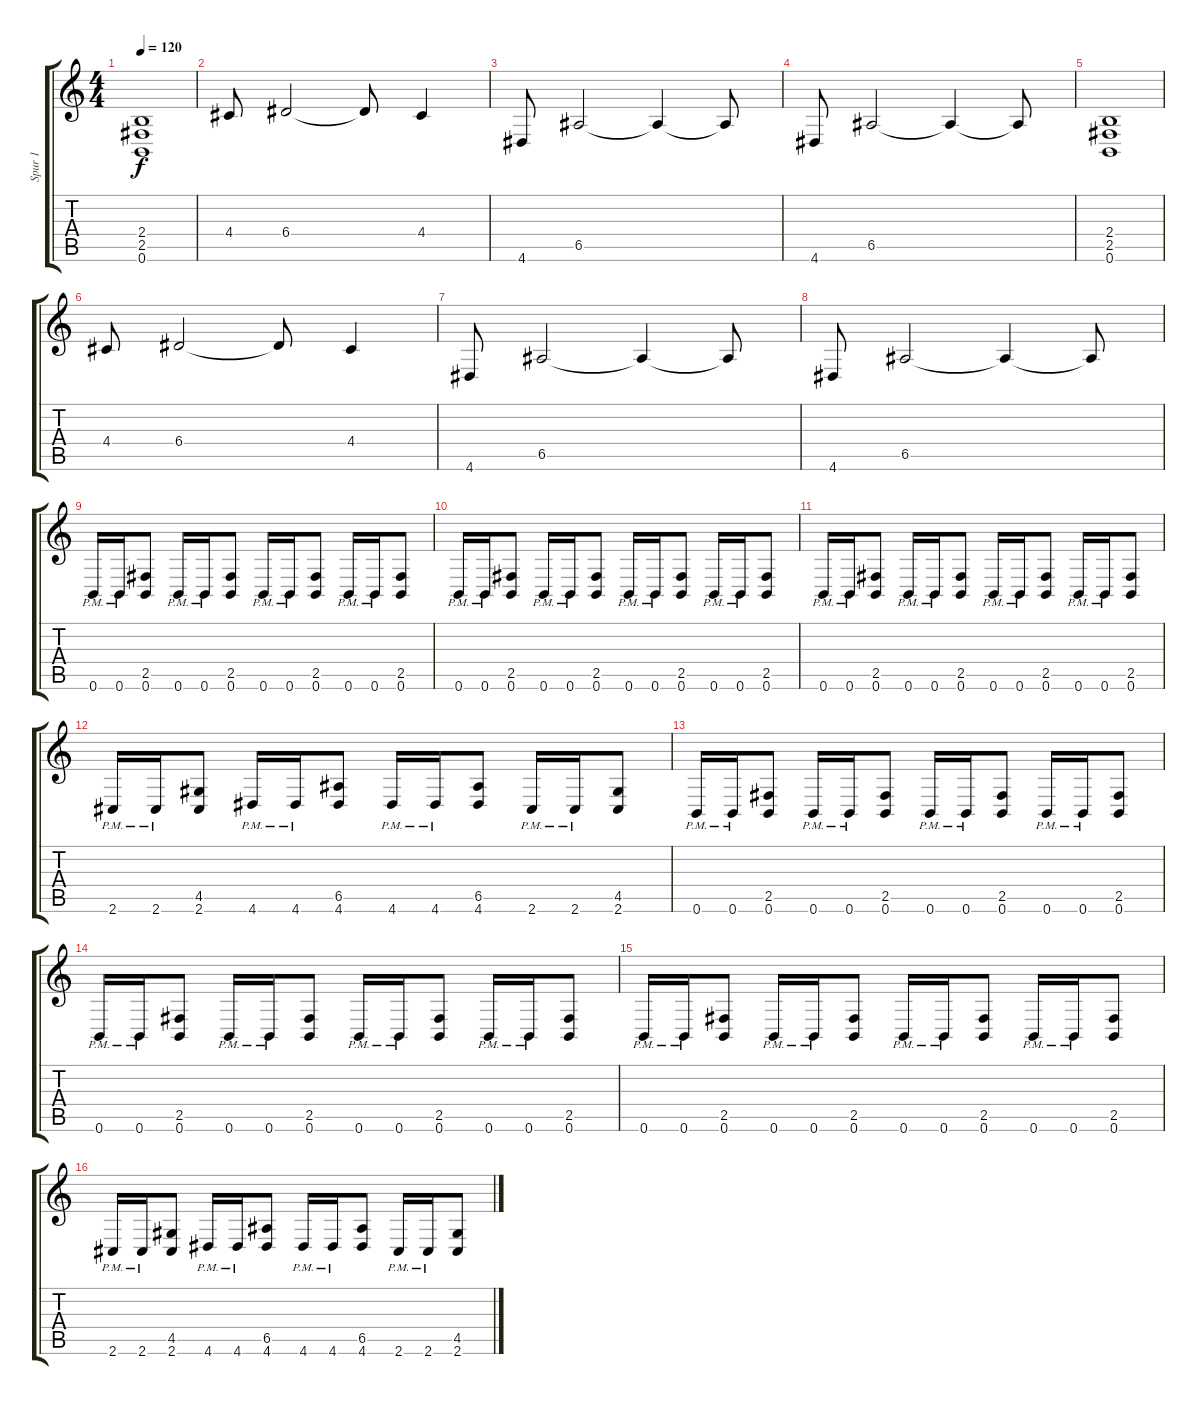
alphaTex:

\track ("Spur 1" "Spur 1") {instrument distortionguitar}
\staff {score tabs}
\tuning (B3 Gb3 D3 A2 E2 B1) {hide}
\ts (4 4)
\tempo 120
\clef g2
\ks c
(2.4 2.5 0.6).1{dy f} |
4.4.8 6.4.2 6.4{t}.8 4.4.4 |
4.6.8 6.5.2 6.5{t}.4 6.5{t}.8 |
4.6.8 6.5.2 6.5{t}.4 6.5{t}.8 |
(2.4 2.5 0.6).1 |
4.4.8 6.4.2 6.4{t}.8 4.4.4 |
4.6.8 6.5.2 6.5{t}.4 6.5{t}.8 |
4.6.8 6.5.2 6.5{t}.4 6.5{t}.8 |
0.6{pm}.16 0.6{pm}.16 (2.5 0.6).8 0.6{pm}.16 0.6{pm}.16 (2.5 0.6).8 0.6{pm}.16 0.6{pm}.16 (2.5 0.6).8 0.6{pm}.16 0.6{pm}.16 (2.5 0.6).8 |
0.6{pm}.16 0.6{pm}.16 (2.5 0.6).8 0.6{pm}.16 0.6{pm}.16 (2.5 0.6).8 0.6{pm}.16 0.6{pm}.16 (2.5 0.6).8 0.6{pm}.16 0.6{pm}.16 (2.5 0.6).8 |
0.6{pm}.16 0.6{pm}.16 (2.5 0.6).8 0.6{pm}.16 0.6{pm}.16 (2.5 0.6).8 0.6{pm}.16 0.6{pm}.16 (2.5 0.6).8 0.6{pm}.16 0.6{pm}.16 (2.5 0.6).8 |
2.6{pm}.16 2.6{pm}.16 (4.5 2.6).8 4.6{pm}.16 4.6{pm}.16 (6.5 4.6).8 4.6{pm}.16 4.6{pm}.16 (6.5 4.6).8 2.6{pm}.16 2.6{pm}.16 (4.5 2.6).8 |
0.6{pm}.16 0.6{pm}.16 (2.5 0.6).8 0.6{pm}.16 0.6{pm}.16 (2.5 0.6).8 0.6{pm}.16 0.6{pm}.16 (2.5 0.6).8 0.6{pm}.16 0.6{pm}.16 (2.5 0.6).8 |
0.6{pm}.16 0.6{pm}.16 (2.5 0.6).8 0.6{pm}.16 0.6{pm}.16 (2.5 0.6).8 0.6{pm}.16 0.6{pm}.16 (2.5 0.6).8 0.6{pm}.16 0.6{pm}.16 (2.5 0.6).8 |
0.6{pm}.16 0.6{pm}.16 (2.5 0.6).8 0.6{pm}.16 0.6{pm}.16 (2.5 0.6).8 0.6{pm}.16 0.6{pm}.16 (2.5 0.6).8 0.6{pm}.16 0.6{pm}.16 (2.5 0.6).8 |
2.6{pm}.16 2.6{pm}.16 (4.5 2.6).8 4.6{pm}.16 4.6{pm}.16 (6.5 4.6).8 4.6{pm}.16 4.6{pm}.16 (6.5 4.6).8 2.6{pm}.16 2.6{pm}.16 (4.5 2.6).8
